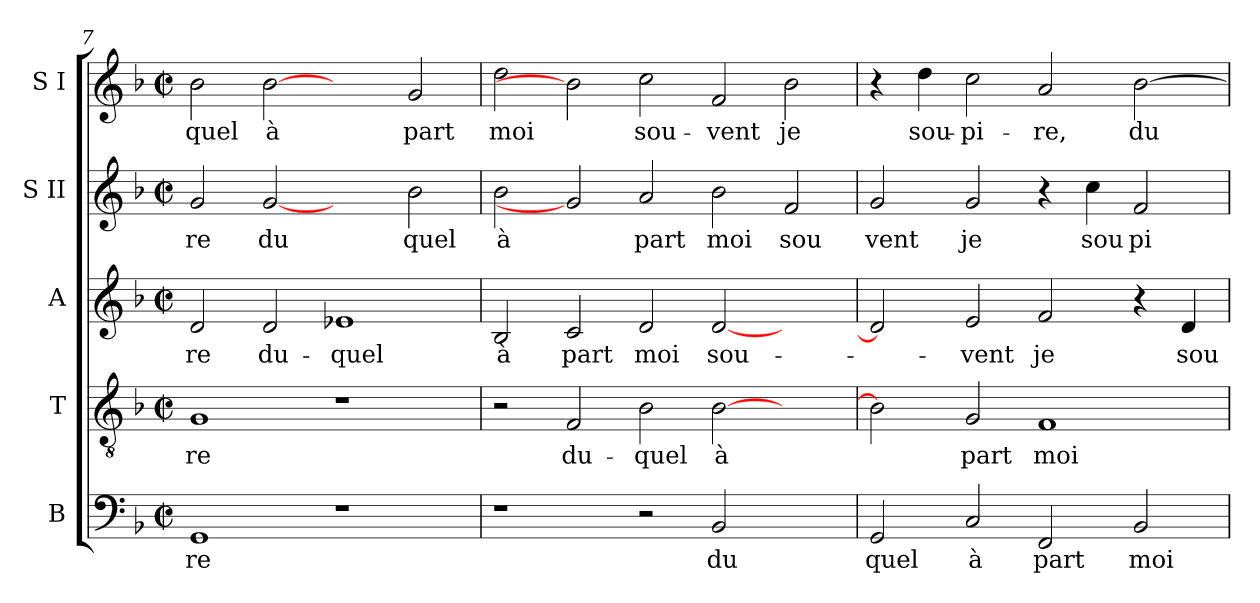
**kern	**text	**kern	**text	**kern	**text	**kern	**text	**kern	**text
*part5	*part5	*part4	*part4	*part3	*part3	*part2	*part2	*part1	*part1
*staff5	*staff5	*staff4	*staff4	*staff3	*staff3	*staff2	*staff2	*staff1	*staff1
*I"B	*	*I"T	*	*I"A	*	*I"S II	*	*I"S I	*
*clefF4	*	*clefGv2	*	*clefG2	*	*clefG2	*	*clefG2	*
*k[b-]	*	*k[b-]	*	*k[b-]	*	*k[b-]	*	*k[b-]	*
*F:	*	*F:	*	*F:	*	*F:	*	*F:	*
*M2/2	*	*M2/2	*	*M2/2	*	*M2/2	*	*M2/2	*
*met(c|)	*	*met(c|)	*	*met(c|)	*	*met(c|)	*	*met(c|)	*
=7	=7	=7	=7	=7	=7	=7	=7	=7	=7
!	!LO:LY:b:cj	!	!LO:LY:b:cj	!	!LO:LY:b:cj	!	!LO:LY:b:cj	!	!LO:LY:b:cj
1GG	re	1G	-re	2d/	-re	2g/	re	2b-\	-quel
!	!	!	!	!	!LO:LY:b:cj	!	!LO:LY:b:cj	!	!LO:LY:b:cj
.	.	.	.	2d/	du-	[2g	du	[2b-	à
!	!	!	!	!	!LO:LY:b:cj	!	!	!	!
1r	.	1r	.	1e-X	-quel	2ryy	.	2ryy	.
!	!	!	!	!	!	!	!LO:LY:b:cj	!	!LO:LY:b:cj
.	.	.	.	.	.	2b-\	quel	2g/	part
=8	=8	=8	=8	=8	=8	=8	=8	=8	=8
!	!	!	!	!	!LO:LY:b:cj	!	!LO:LY:b:cj	!	!LO:LY:b:cj
1r	.	2r	.	2B-/	à	2b-\	à	2dd\	moi
!	!	!	!LO:LY:b:cj	!	!LO:LY:b:cj	!	!	!	!
.	.	2F/	du-	2c/	part	2g]	.	2b-]	.
!	!	!	!LO:LY:b:cj	!	!LO:LY:b:cj	!	!LO:LY:b:cj	!	!LO:LY:b:cj
2r	.	2B-\	-quel	2d/	moi	2a/	part	2cc\	sou-
!	!LO:LY:b:cj	!	!LO:LY:b:cj	!	!LO:LY:b	!	!LO:LY:b:cj	!	!LO:LY:b:cj
2BB-/	du	[>2B-\	à	[<2d/	sou-	2b-\	moi	2f/	-vent
!	!	!	!	!	!	!	!LO:LY:b:cj	!	!LO:LY:b:cj
2ryy	.	2ryy	.	2ryy	.	2f/	sou	2b-\	je
=9	=9	=9	=9	=9	=9	=9	=9	=9	=9
!	!LO:LY:b:cj	!	!	!	!	!	!LO:LY:b:cj	!	!
2GG/	quel	2B-\]	.	2d/]	.	2g/	vent	4r	.
!	!	!	!	!	!	!	!	!	!LO:LY:b:cj
.	.	.	.	.	.	.	.	4dd\	sou-
!	!LO:LY:b:cj	!	!LO:LY:b:cj	!	!LO:LY:b:cj	!	!LO:LY:b:cj	!	!LO:LY:b:cj
2C/	à	2G/	part	2e/	-vent	2g/	je	2cc\	-pi-
!	!LO:LY:b:cj	!	!LO:LY:b:cj	!	!LO:LY:b:cj	!	!	!	!LO:LY:b:cj
2FF/	part	1F	moi	2f/	je	4r	.	2a/	-re,
!	!	!	!	!	!	!	!LO:LY:b:cj	!	!
.	.	.	.	.	.	4cc\	sou	.	.
!	!LO:LY:b:cj	!	!	!	!	!	!LO:LY:b:cj	!	!LO:LY:b
2BB-/	moi	.	.	4r	.	2f/	pi	[>2b-\	du-
!	!	!	!	!	!LO:LY:b:cj	!	!	!	!
.	.	.	.	4d/	sou-	.	.	.	.
=	=	=	=	=	=	=	=	=	=
*-	*-	*-	*-	*-	*-	*-	*-	*-	*-
